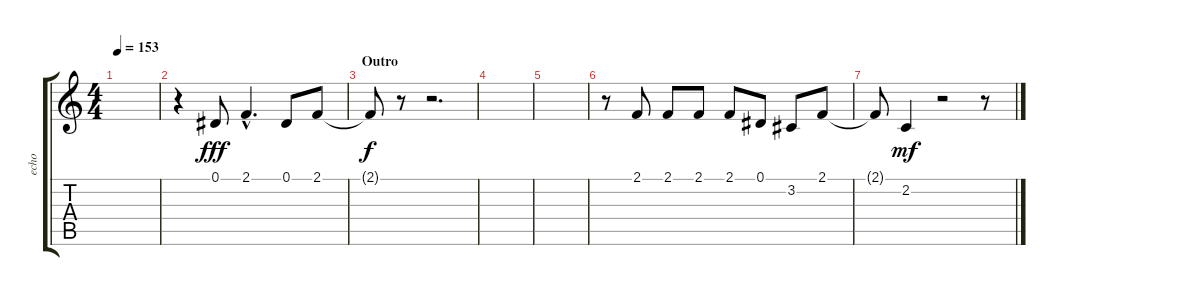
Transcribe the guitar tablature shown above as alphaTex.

\track ("echo" "echo") {instrument lead8bassandlead}
\staff {score tabs}
\tuning (Eb4 Bb3 Gb3 Eb3 Ab2 Eb2) {hide}
\ts (4 4)
\tempo 153
\clef g2
\ks c
|
r.4 0.1.8{dy fff volume 13} 2.1{hac}.4{d} 0.1.8 2.1.8 |
\section ("" "Outro")
2.1{t}.8{dy f} r.8 r.2{d} |
|
|
r.8 2.1.8{volume 8} 2.1.8 2.1.8 2.1.8 0.1.8 3.2.8 2.1.8 |
2.1{t}.8 2.2.4{dy mf} r.2 r.8
